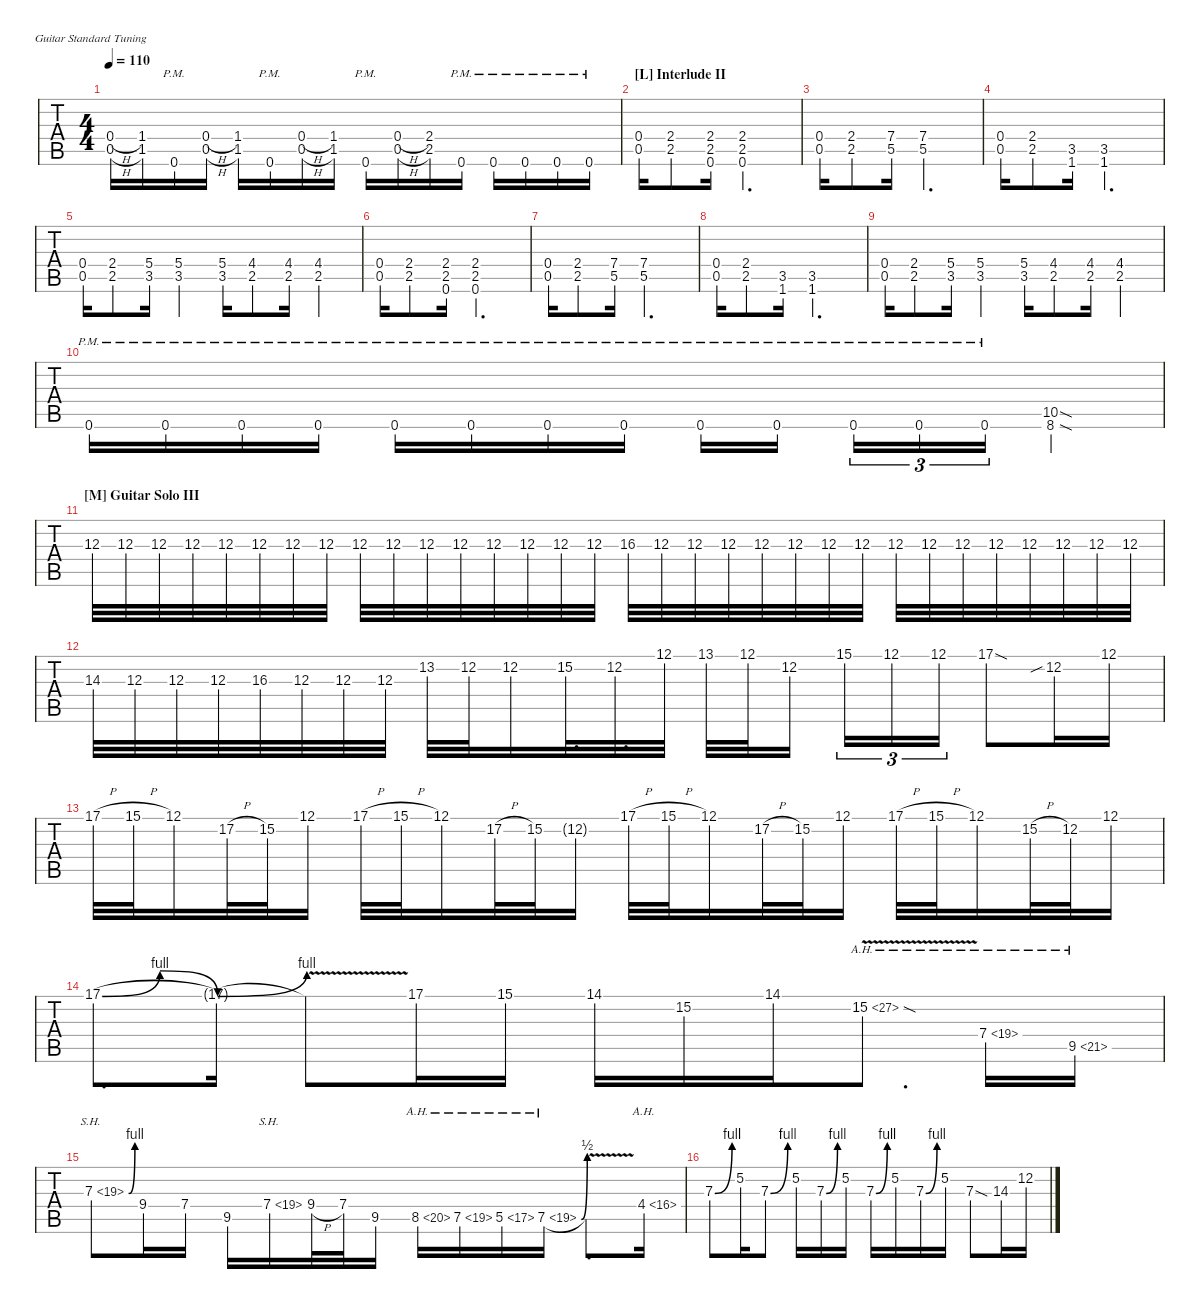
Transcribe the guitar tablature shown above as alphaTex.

\defaultSystemsLayout 4
\hideDynamics
\bracketExtendMode nobrackets
\track ("Rhythm/Lead Guitar (Kirk)" " ") {instrument distortionguitar}
\staff {tabs}
\tuning (E4 B3 G3 D3 A2 E2)
\ts (4 4)
\tempo 110
\clef g2
\ks eminor
(0.5{h acc forcenatural} 0.4{h acc forcenatural}).16{dy mf} (1.4{acc #} 1.5{acc #}).16 0.6{pm acc forcenatural}.16 (0.5{h acc forcenatural} 0.4{h acc forcenatural}).16 (1.4{acc #} 1.5{acc #}).16 0.6{pm acc forcenatural}.16 (0.5{h acc forcenatural} 0.4{h acc forcenatural}).16 (1.4{acc #} 1.5{acc #}).16 0.6{pm acc forcenatural}.16 (0.5{h acc forcenatural} 0.4{h acc forcenatural}).16 (2.4{acc forcenatural} 2.5{acc forcenatural}).16 0.6{pm acc forcenatural}.16 0.6{pm acc forcenatural}.16 0.6{pm acc forcenatural}.16 0.6{pm acc forcenatural}.16 0.6{pm acc forcenatural}.16 |
\section ("L" "Interlude II")
(0.5{acc forcenatural} 0.4{acc forcenatural}).16 (2.4{st acc forcenatural} 2.5{st acc forcenatural}).8 (0.6{acc forcenatural} 2.5{acc forcenatural} 2.4{acc forcenatural}).16 (0.6{acc forcenatural} 2.5{acc forcenatural} 2.4{acc forcenatural}).2{d} |
(0.5{acc forcenatural} 0.4{acc forcenatural}).16 (2.4{st acc forcenatural} 2.5{st acc forcenatural}).8 (5.5{acc forcenatural} 7.4{acc forcenatural}).16 (5.5{acc forcenatural} 7.4{acc forcenatural}).2{d} |
(0.5{acc forcenatural} 0.4{acc forcenatural}).16 (2.4{st acc forcenatural} 2.5{st acc forcenatural}).8 (1.6{acc forcenatural} 3.5{acc forcenatural}).16 (1.6{acc forcenatural} 3.5{acc forcenatural}).2{d} |
(0.5{acc forcenatural} 0.4{acc forcenatural}).16 (2.4{st acc forcenatural} 2.5{st acc forcenatural}).8 (3.5{acc forcenatural} 5.4{acc forcenatural}).16 (3.5{acc forcenatural} 5.4{acc forcenatural}).4 (3.5{acc forcenatural} 5.4{acc forcenatural}).16 (2.5{st acc forcenatural} 4.4{st acc #}).8 (2.5{acc forcenatural} 4.4{acc #}).16 (2.5{acc forcenatural} 4.4{acc #}).4 |
(0.5{acc forcenatural} 0.4{acc forcenatural}).16 (2.4{st acc forcenatural} 2.5{st acc forcenatural}).8 (0.6{acc forcenatural} 2.5{acc forcenatural} 2.4{acc forcenatural}).16 (0.6{acc forcenatural} 2.5{acc forcenatural} 2.4{acc forcenatural}).2{d} |
(0.5{acc forcenatural} 0.4{acc forcenatural}).16 (2.4{st acc forcenatural} 2.5{st acc forcenatural}).8 (5.5{acc forcenatural} 7.4{acc forcenatural}).16 (5.5{acc forcenatural} 7.4{acc forcenatural}).2{d} |
(0.5{acc forcenatural} 0.4{acc forcenatural}).16 (2.4{st acc forcenatural} 2.5{st acc forcenatural}).8 (1.6{acc forcenatural} 3.5{acc forcenatural}).16 (1.6{acc forcenatural} 3.5{acc forcenatural}).2{d} |
(0.5{acc forcenatural} 0.4{acc forcenatural}).16 (2.4{st acc forcenatural} 2.5{st acc forcenatural}).8 (3.5{acc forcenatural} 5.4{acc forcenatural}).16 (3.5{acc forcenatural} 5.4{acc forcenatural}).4 (3.5{acc forcenatural} 5.4{acc forcenatural}).16 (2.5{st acc forcenatural} 4.4{st acc #}).8 (2.5{acc forcenatural} 4.4{acc #}).16 (2.5{acc forcenatural} 4.4{acc #}).4 |
0.6{pm acc forcenatural}.16 0.6{pm acc forcenatural}.16 0.6{pm acc forcenatural}.16 0.6{pm acc forcenatural}.16 0.6{pm acc forcenatural}.16 0.6{pm acc forcenatural}.16 0.6{pm acc forcenatural}.16 0.6{pm acc forcenatural}.16 0.6{pm acc forcenatural}.16 0.6{pm acc forcenatural}.16 0.6{pm acc forcenatural}.16{tu (3 2)} 0.6{pm acc forcenatural}.16{tu (3 2)} 0.6{pm acc forcenatural}.16{tu (3 2)} (10.5{sod acc forcenatural} 8.6{sod acc forcenatural}).4 |
\section ("M" "Guitar Solo III")
12.3{acc forcenatural}.32{dy ff} 12.3{acc forcenatural}.32 12.3{acc forcenatural}.32 12.3{acc forcenatural}.32 12.3{acc forcenatural}.32 12.3{acc forcenatural}.32 12.3{acc forcenatural}.32 12.3{acc forcenatural}.32 12.3{acc forcenatural}.32 12.3{acc forcenatural}.32 12.3{acc forcenatural}.32 12.3{acc forcenatural}.32 12.3{acc forcenatural}.32 12.3{acc forcenatural}.32 12.3{acc forcenatural}.32 12.3{acc forcenatural}.32 16.3{acc forcenatural}.32 12.3{acc forcenatural}.32 12.3{acc forcenatural}.32 12.3{acc forcenatural}.32 12.3{acc forcenatural}.32 12.3{acc forcenatural}.32 12.3{acc forcenatural}.32 12.3{acc forcenatural}.32 12.3{acc forcenatural}.32 12.3{acc forcenatural}.32 12.3{acc forcenatural}.32 12.3{acc forcenatural}.32 12.3{acc forcenatural}.32 12.3{acc forcenatural}.32 12.3{acc forcenatural}.32 12.3{acc forcenatural}.32 |
14.3{acc forcenatural}.32 12.3{acc forcenatural}.32 12.3{acc forcenatural}.32 12.3{acc forcenatural}.32 16.3{acc forcenatural}.32 12.3{acc forcenatural}.32 12.3{acc forcenatural}.32 12.3{acc forcenatural}.32 13.2{acc forcenatural}.32 12.2{acc forcenatural}.32 12.2{acc forcenatural}.16 15.2{acc forcenatural}.32{d} 12.2{acc forcenatural}.32{d} 12.1{acc forcenatural}.32 13.1{acc forcenatural}.32 12.1{acc forcenatural}.32 12.2{acc forcenatural}.16 15.1{acc forcenatural}.16{tu (3 2)} 12.1{acc forcenatural}.16{tu (3 2)} 12.1{acc forcenatural}.16{tu (3 2)} 17.1{sod acc forcenatural}.8 12.2{sib acc forcenatural}.16 12.1{acc forcenatural}.16 |
17.1{h acc forcenatural}.32 15.1{h acc forcenatural}.32 12.1{acc forcenatural}.16 17.2{h acc forcenatural}.32 15.2{acc forcenatural}.32 12.1{acc forcenatural}.16 17.1{h acc forcenatural}.32 15.1{h acc forcenatural}.32 12.1{acc forcenatural}.16 17.2{h acc forcenatural}.32 15.2{acc forcenatural}.32 12.2{g acc forcenatural}.16 17.1{h acc forcenatural}.32 15.1{h acc forcenatural}.32 12.1{acc forcenatural}.16 17.2{h acc forcenatural}.32 15.2{acc forcenatural}.32 12.1{acc forcenatural}.16 17.1{h acc forcenatural}.32 15.1{h acc forcenatural}.32 12.1{acc forcenatural}.16 15.2{h acc forcenatural}.32 12.2{acc forcenatural}.32 12.1{acc forcenatural}.16 |
17.1{be (bendrelease 0 0 48.6 4 52.8 4 59.4 0) acc forcenatural}.8{d} 17.1{be (bend 0 0 15 4) t acc forcenatural}.16 17.1{v t}.8 17.1{acc forcenatural}.16 15.1{acc forcenatural}.16 14.1{acc #}.16 15.2{acc forcenatural}.16 14.1{acc #}.16 15.2{ah 12 v sod acc forcenatural}.8{d} 7.4{ah 12 acc forcenatural}.16 9.5{ah 12 acc #}.16 |
7.3{be (bend 0 0 15 4) sh 12 hac acc forcenatural}.8 9.4{acc forcenatural}.16 7.4{acc forcenatural}.16 9.5{acc #}.16 7.4{sh 12 acc forcenatural}.16 9.4{h acc forcenatural}.32 7.4{acc forcenatural}.32 9.5{acc #}.16 8.5{ah 12 acc forcenatural}.16 7.5{ah 12 acc forcenatural}.16 5.5{ah 12 acc forcenatural}.16 7.5{be (bend 0 0 33.6 2) ah 12 acc forcenatural}.16 7.5{v t}.8{d} 4.4{ah 12 acc #}.16 |
7.3{be (bend 0 0 15 4) acc forcenatural}.8 5.2{acc forcenatural}.16 7.3{be (bend 0 0 15 4) acc forcenatural}.8 5.2{acc forcenatural}.16 7.3{be (bend 0 0 15 4) acc forcenatural}.16 5.2{acc forcenatural}.16 7.3{be (bend 0 0 15 4) acc forcenatural}.16 5.2{acc forcenatural}.16 7.3{be (bend 0 0 15 4) acc forcenatural}.16 5.2{acc forcenatural}.16 7.3{sod acc forcenatural}.8 14.3{acc forcenatural}.16 12.2{acc forcenatural}.16
